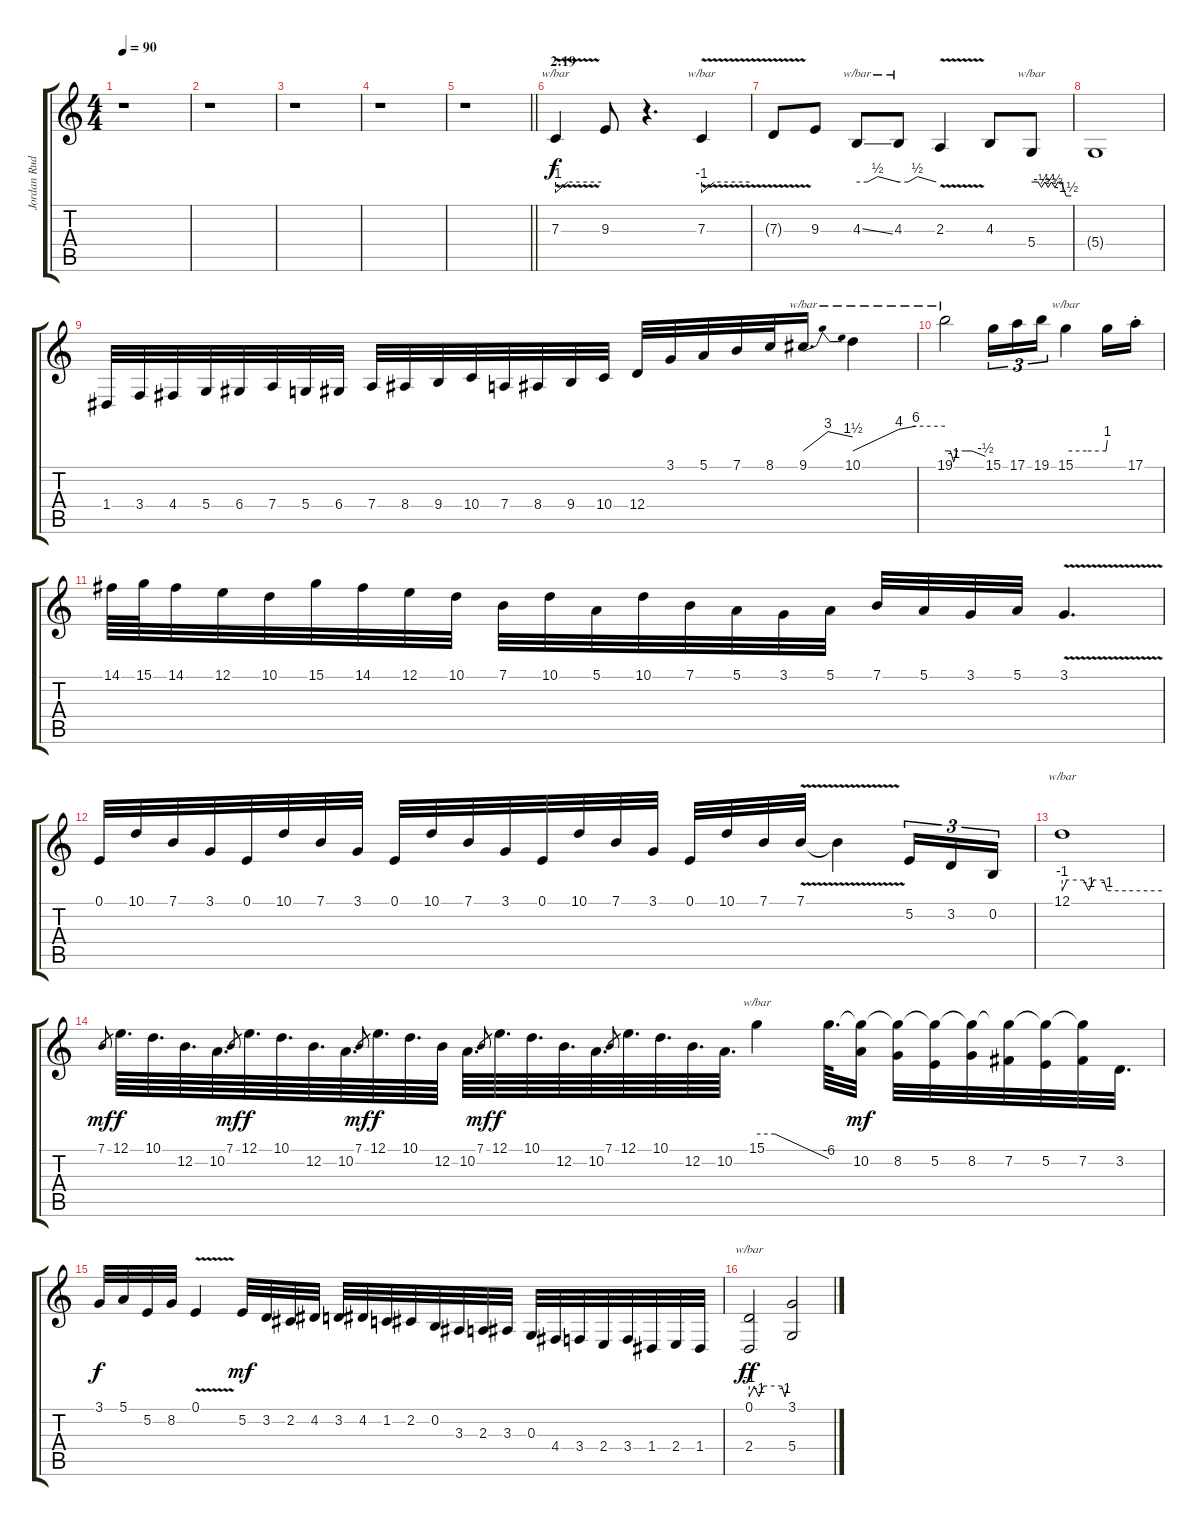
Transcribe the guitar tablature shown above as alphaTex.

\track ("Jordan Rudess (Lead 2)" "Jordan Rud") {instrument lead1square}
\staff {score tabs}
\tuning (E4 B3 G3 D3 A2 E2) {hide}
\ts (4 4)
\tempo 90
\clef g2
\ks c
r.1{dy f} |
r.1 |
r.1 |
r.1 |
\barLineRight lightlight
r.1 |
\section ("" "2:19")
7.3{v}.4{tbe (custom default 0 -4 16 0 60 0)} 9.3.8 r.4{d} 7.3{v}.4{tbe (custom default 0 -4 16 0 60 0)} |
7.3{t}.8 9.3.8 4.3{ss}.8{tbe (custom default 0 0 15 0 30 2 60 0)} 4.3.8{tbe (custom default 0 0 15 0 30 2 60 0)} 2.3{v}.4 4.3.8 5.4.8{tbe (custom default 0 0 10 0 15 -2 20 0 25 -2 30 0 35 -2 40 0 45 0 52 -6 60 -6)} |
5.4{t}.1 |
1.4.32 3.4.32 4.4.32 5.4.32 6.4.32 7.4.32 5.4.32 6.4.32 7.4.32 8.4.32 9.4.32 10.4.32 7.4.32 8.4.32 9.4.32 10.4.32 12.4.32 3.1.32 5.1.32 7.1.32 8.1.32 9.1.16{d tbe (dip default 0 0 30 12 32 12 60 6)} 10.1.4{tbe (custom default 0 0 30 16 41 24 60 24)} |
19.1.2{tbe (custom default 0 0 8 0 13 -4 18 0 30 0 40 0 60 -2)} 15.1.16{tu (3 2)} 17.1.16{tu (3 2)} 19.1.16{tu (3 2)} 15.1.4{tbe (custom default 0 0 30 0 58 0 60 4)} 15.1{t}.16 17.1{st}.16 |
14.1.64 15.1.64 14.1.32 12.1.32 10.1.32 15.1.32 14.1.32 12.1.32 10.1.32 7.1.32 10.1.32 5.1.32 10.1.32 7.1.32 5.1.32 3.1.32 5.1.32 7.1.32 5.1.32 3.1.32 5.1.32 3.1{v}.4{d} |
0.1.32 10.1.32 7.1.32 3.1.32 0.1.32 10.1.32 7.1.32 3.1.32 0.1.32 10.1.32 7.1.32 3.1.32 0.1.32 10.1.32 7.1.32 3.1.32 0.1.32 10.1.32 7.1.32 7.1{v}.32 7.1{t}.4 5.2.16{tu (3 2)} 3.2.16{tu (3 2)} 0.2.16{tu (3 2)} |
12.1.1{tbe (custom default 0 -4 3 0 13 0 16 -4 19 0 25 0 27 -4 60 -4)} |
7.1.8{gr dy mf} 12.1.64{d dy f} 10.1.64{d} 12.2.64{d} 10.2.64{d} 7.1.8{gr dy mf} 12.1.64{d dy f} 10.1.64{d} 12.2.64{d} 10.2.64{d} 7.1.8{gr dy mf} 12.1.64{d dy f} 10.1.64{d} 12.2.64 10.2.64{d} 7.1.8{gr dy mf} 12.1.64{d dy f} 10.1.64{d} 12.2.64{d} 10.2.64{d} 7.1.8{gr} 12.1.64{d} 10.1.64{d} 12.2.64{d} 10.2.64{d} 15.1.4{tbe (custom default 0 0 15 0 60 -24)} 15.1{t}.64{d} (15.1{t} 10.2).32{dy mf} (15.1{t} 8.2).32 (15.1{t} 5.2).32 (15.1{t} 8.2).32 (15.1{t} 7.2).32 (15.1{t} 5.2).32 (15.1{t} 7.2).32 3.2.32{d} |
3.1.32{dy f} 5.1.32 5.2.32 8.2.32 0.1{v}.4 5.2.32{dy mf} 3.2.32 2.2.32 4.2.32 3.2.32 4.2.32 1.2.32 2.2.32 0.2.32 3.3.32 2.3.32 3.3.32 0.3.32 4.4.32 3.4.32 2.4.32 3.4.32 1.4.32 2.4.32 1.4.32 |
(0.1 2.4).2{tbe (custom default 0 -4 8 0 15 -4 22 0 50 0 55 -4 60 0) dy ff} (3.1 5.4).2
